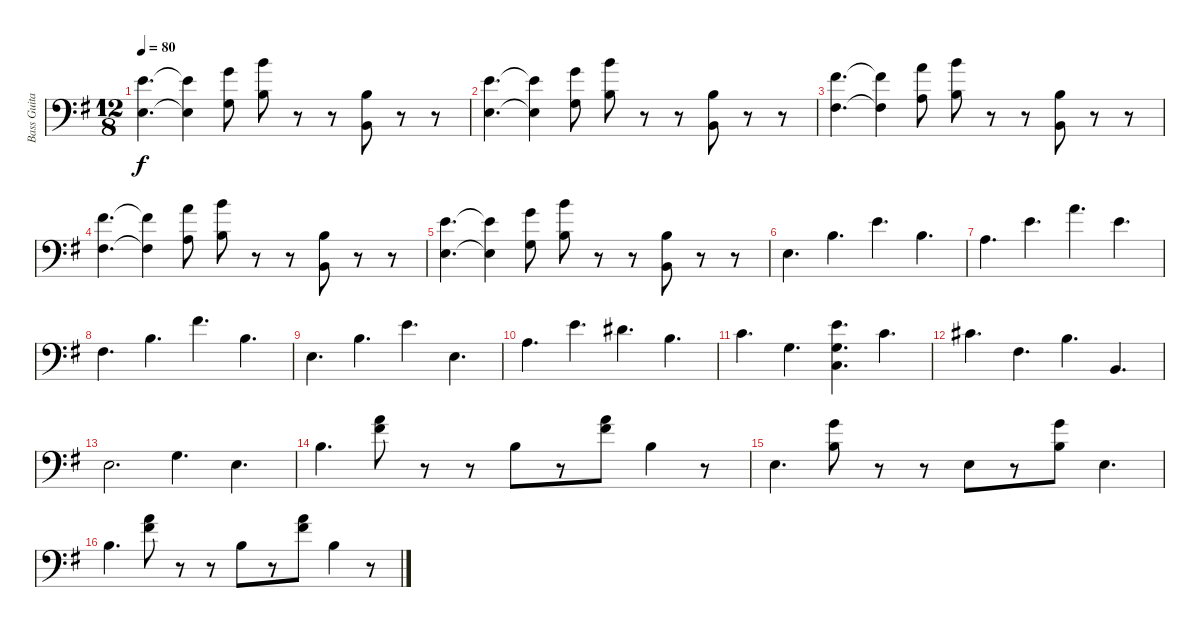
\track ("Bass Guitar" "Bass Guita") {instrument acousticguitarnylon}
\staff {score}
\tuning (G2 D2 A1 E1 B0) {hide}
\ts (12 8)
\tempo 80
\clef f4
\ks g
(9.1 2.2).4{d dy f} (9.1{t} 2.2{t}).4 (0.1 17.2).8 (4.1 21.2).8 r.8 r.8 (4.1 2.3).8 r.8 r.8 |
(9.1 2.2).4{d} (9.1{t} 2.2{t}).4 (0.1 17.2).8 (4.1 21.2).8 r.8 r.8 (4.1 2.3).8 r.8 r.8 |
(11.1 4.2).4{d} (11.1{t} 4.2{t}).4 (2.1 19.2).8 (4.1 21.2).8 r.8 r.8 (4.1 2.3).8 r.8 r.8 |
(11.1 4.2).4{d} (11.1{t} 4.2{t}).4 (2.1 19.2).8 (4.1 21.2).8 r.8 r.8 (4.1 2.3).8 r.8 r.8 |
(9.1 2.2).4{d} (9.1{t} 2.2{t}).4 (0.1 17.2).8 (4.1 21.2).8 r.8 r.8 (4.1 2.3).8 r.8 r.8 |
2.2.4{d} 4.1.4{d} 9.1.4{d} 4.1.4{d} |
2.1.4{d} 9.1.4{d} 14.1.4{d} 9.1.4{d} |
4.2.4{d} 4.1.4{d} 11.1.4{d} 4.1.4{d} |
2.2.4{d} 4.1.4{d} 9.1.4{d} 2.2.4{d} |
2.1.4{d} 9.1.4{d} 8.1.4{d} 4.1.4{d} |
5.1.4{d} 0.1.4{d} (0.1 14.2 3.3).4{d bu 120} 5.1.4{d} |
6.1.4{d} 4.2.4{d} 4.1.4{d} 2.3.4{d} |
2.2.2{d} 0.1.4{d} 2.2.4{d} |
14.3.4{d} (14.1 16.2).8 r.8 r.8 4.1.8 r.8 (11.1 19.2).8 4.1.4 r.8 |
2.2.4{d} (4.1 17.2).8 r.8 r.8 2.2.8 r.8 (4.1 17.2).8 2.2.4{d} |
14.3.4{d} (14.1 16.2).8 r.8 r.8 4.1.8 r.8 (11.1 19.2).8 4.1.4 r.8
